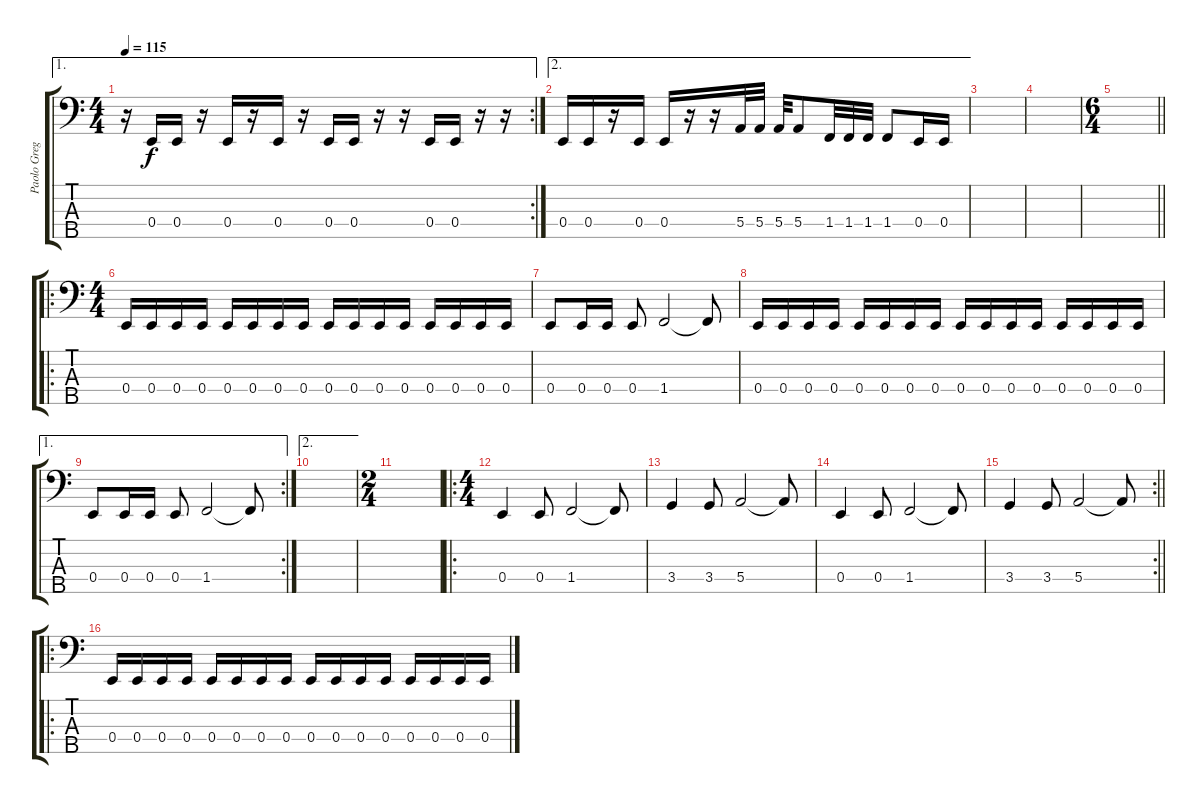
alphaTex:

\track ("Paolo Gregoletto" "Paolo Greg") {instrument electricbassfinger}
\staff {score tabs}
\tuning (G2 D2 A1 E1 B0) {hide}
\ae 1
\rc 2
\ts (4 4)
\tempo 115
\clef f4
\ks c
r.16{dy f} 0.4.16 0.4.16 r.16 0.4.16 r.16 0.4.16 r.16 0.4.16 0.4.16 r.16 r.16 0.4.16 0.4.16 r.16 r.16 |
\ae 2
0.4.16 0.4.16 r.16 0.4.16 0.4.16 r.16 r.16 5.4.32 5.4.32 5.4.32 5.4.8 1.4.32 1.4.32 1.4.32 1.4.8 0.4.16 0.4.16 |
|
|
\ts (6 4)
\barLineRight lightlight
|
\ro
\ts (4 4)
0.4.16 0.4.16 0.4.16 0.4.16 0.4.16 0.4.16 0.4.16 0.4.16 0.4.16 0.4.16 0.4.16 0.4.16 0.4.16 0.4.16 0.4.16 0.4.16 |
0.4.8 0.4.16 0.4.16 0.4.8 1.4.2 1.4{t}.8 |
0.4.16 0.4.16 0.4.16 0.4.16 0.4.16 0.4.16 0.4.16 0.4.16 0.4.16 0.4.16 0.4.16 0.4.16 0.4.16 0.4.16 0.4.16 0.4.16 |
\ae 1
\rc 2
0.4.8 0.4.16 0.4.16 0.4.8 1.4.2 1.4{t}.8 |
\ae 2
|
\ts (2 4)
|
\ro
\ts (4 4)
0.4.4 0.4.8 1.4.2 1.4{t}.8 |
3.4.4 3.4.8 5.4.2 5.4{t}.8 |
0.4.4 0.4.8 1.4.2 1.4{t}.8 |
\rc 2
\barLineRight lightlight
3.4.4 3.4.8 5.4.2 5.4{t}.8 |
\ro
0.4.16 0.4.16 0.4.16 0.4.16 0.4.16 0.4.16 0.4.16 0.4.16 0.4.16 0.4.16 0.4.16 0.4.16 0.4.16 0.4.16 0.4.16 0.4.16
